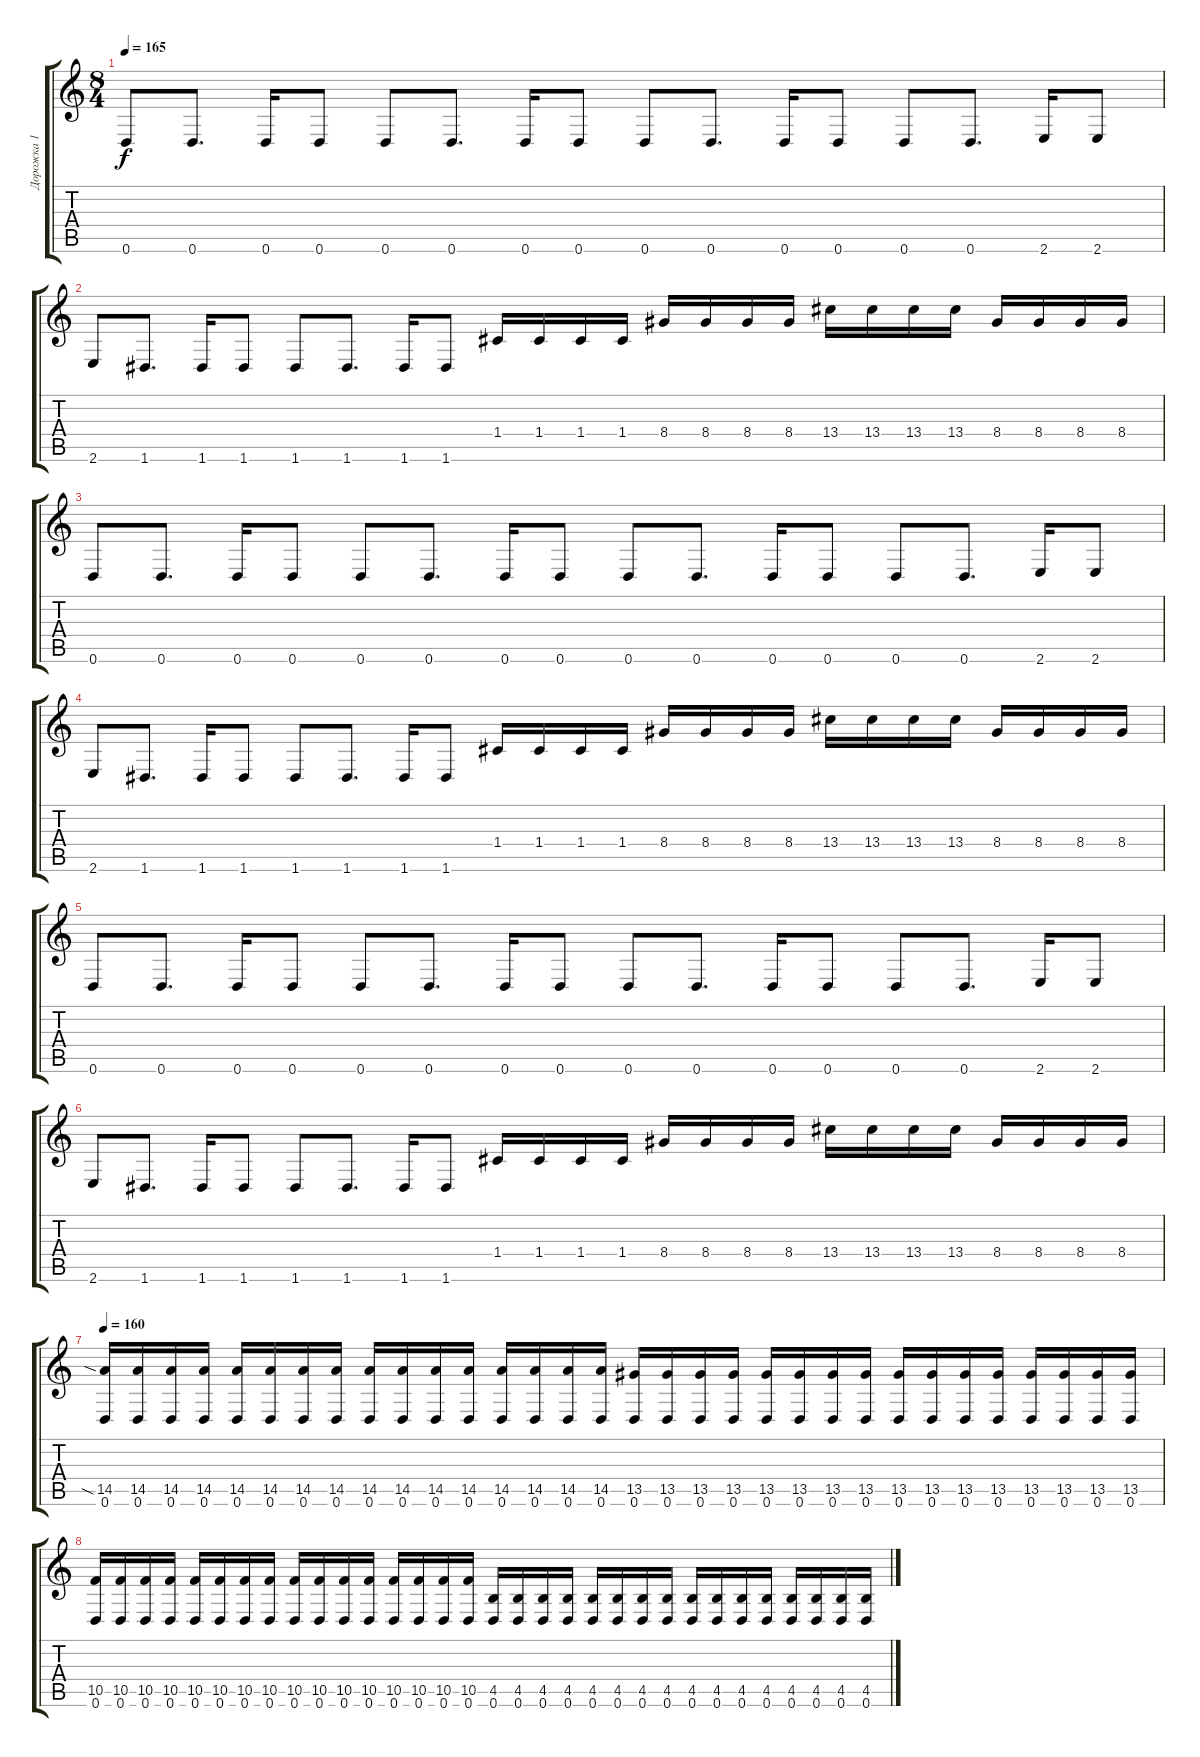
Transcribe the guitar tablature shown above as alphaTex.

\track ("Дорожка 1" "Дорожка 1") {instrument distortionguitar}
\staff {score tabs}
\tuning (D4 A3 F3 C3 G2 D2) {hide}
\ts (8 4)
\tempo 165
\clef g2
\ks c
0.6.8{dy f} 0.6.8{d} 0.6.16 0.6.8 0.6.8 0.6.8{d} 0.6.16 0.6.8 0.6.8 0.6.8{d} 0.6.16 0.6.8 0.6.8 0.6.8{d} 2.6.16 2.6.8 |
2.6.8 1.6.8{d} 1.6.16 1.6.8 1.6.8 1.6.8{d} 1.6.16 1.6.8 1.4.16 1.4.16 1.4.16 1.4.16 8.4.16 8.4.16 8.4.16 8.4.16 13.4.16 13.4.16 13.4.16 13.4.16 8.4.16 8.4.16 8.4.16 8.4.16 |
0.6.8 0.6.8{d} 0.6.16 0.6.8 0.6.8 0.6.8{d} 0.6.16 0.6.8 0.6.8 0.6.8{d} 0.6.16 0.6.8 0.6.8 0.6.8{d} 2.6.16 2.6.8 |
2.6.8 1.6.8{d} 1.6.16 1.6.8 1.6.8 1.6.8{d} 1.6.16 1.6.8 1.4.16 1.4.16 1.4.16 1.4.16 8.4.16 8.4.16 8.4.16 8.4.16 13.4.16 13.4.16 13.4.16 13.4.16 8.4.16 8.4.16 8.4.16 8.4.16 |
0.6.8 0.6.8{d} 0.6.16 0.6.8 0.6.8 0.6.8{d} 0.6.16 0.6.8 0.6.8 0.6.8{d} 0.6.16 0.6.8 0.6.8 0.6.8{d} 2.6.16 2.6.8 |
2.6.8 1.6.8{d} 1.6.16 1.6.8 1.6.8 1.6.8{d} 1.6.16 1.6.8 1.4.16 1.4.16 1.4.16 1.4.16 8.4.16 8.4.16 8.4.16 8.4.16 13.4.16 13.4.16 13.4.16 13.4.16 8.4.16 8.4.16 8.4.16 8.4.16 |
\tempo 160
(14.5{sia} 0.6).16 (14.5 0.6).16 (14.5 0.6).16 (14.5 0.6).16 (14.5 0.6).16 (14.5 0.6).16 (14.5 0.6).16 (14.5 0.6).16 (14.5 0.6).16 (14.5 0.6).16 (14.5 0.6).16 (14.5 0.6).16 (14.5 0.6).16 (14.5 0.6).16 (14.5 0.6).16 (14.5 0.6).16 (13.5 0.6).16 (13.5 0.6).16 (13.5 0.6).16 (13.5 0.6).16 (13.5 0.6).16 (13.5 0.6).16 (13.5 0.6).16 (13.5 0.6).16 (13.5 0.6).16 (13.5 0.6).16 (13.5 0.6).16 (13.5 0.6).16 (13.5 0.6).16 (13.5 0.6).16 (13.5 0.6).16 (13.5 0.6).16 |
(10.5 0.6).16 (10.5 0.6).16 (10.5 0.6).16 (10.5 0.6).16 (10.5 0.6).16 (10.5 0.6).16 (10.5 0.6).16 (10.5 0.6).16 (10.5 0.6).16 (10.5 0.6).16 (10.5 0.6).16 (10.5 0.6).16 (10.5 0.6).16 (10.5 0.6).16 (10.5 0.6).16 (10.5 0.6).16 (4.5 0.6).16 (4.5 0.6).16 (4.5 0.6).16 (4.5 0.6).16 (4.5 0.6).16 (4.5 0.6).16 (4.5 0.6).16 (4.5 0.6).16 (4.5 0.6).16 (4.5 0.6).16 (4.5 0.6).16 (4.5 0.6).16 (4.5 0.6).16 (4.5 0.6).16 (4.5 0.6).16 (4.5 0.6).16
